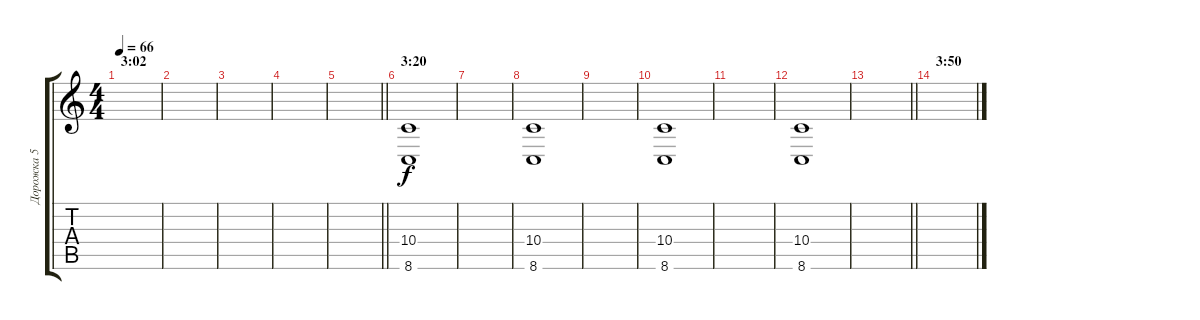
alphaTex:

\track ("Дорожка 5" "Дорожка 5") {instrument acousticgrandpiano}
\staff {score tabs}
\tuning (E4 B3 G3 D3 A2 E2) {hide}
\ts (4 4)
\section ("" "3:02")
\tempo 66
\clef g2
\ks c
|
|
|
|
\barLineRight lightlight
|
\section ("" "3:20")
(10.4 8.6).1 |
|
(10.4 8.6).1 |
|
(10.4 8.6).1 |
|
(10.4 8.6).1 |
\barLineRight lightlight
|
\section ("" "3:50")
